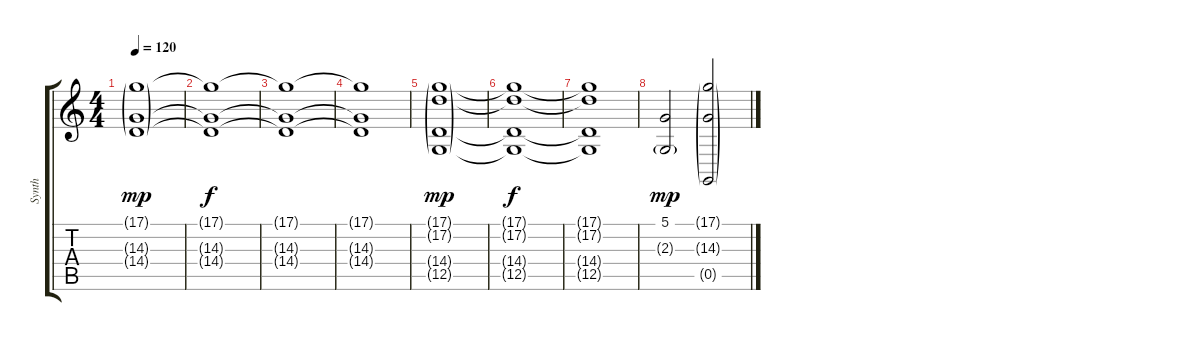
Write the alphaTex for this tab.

\track ("Synth" "Synth") {instrument stringensemble1}
\staff {score tabs}
\tuning (D4 A3 F3 C3 G2 D2) {hide}
\ts (4 4)
\tempo 120
\clef g2
\ks c
(17.1{g} 14.3{g} 14.4{g}).1{dy mp} |
(17.1{t} 14.3{t} 14.4{t}).1{dy f} |
(17.1{t} 14.3{t} 14.4{t}).1 |
(17.1{t} 14.3{t} 14.4{t}).1 |
(17.1{g} 17.2{g} 14.4{g} 12.5{g}).1{dy mp} |
(17.1{t} 17.2{t} 14.4{t} 12.5{t}).1{dy f} |
(17.1{t} 17.2{t} 14.4{t} 12.5{t}).1 |
(5.1 2.3{g}).2{dy mp} (17.1{g} 14.3{g} 0.5{g}).2
